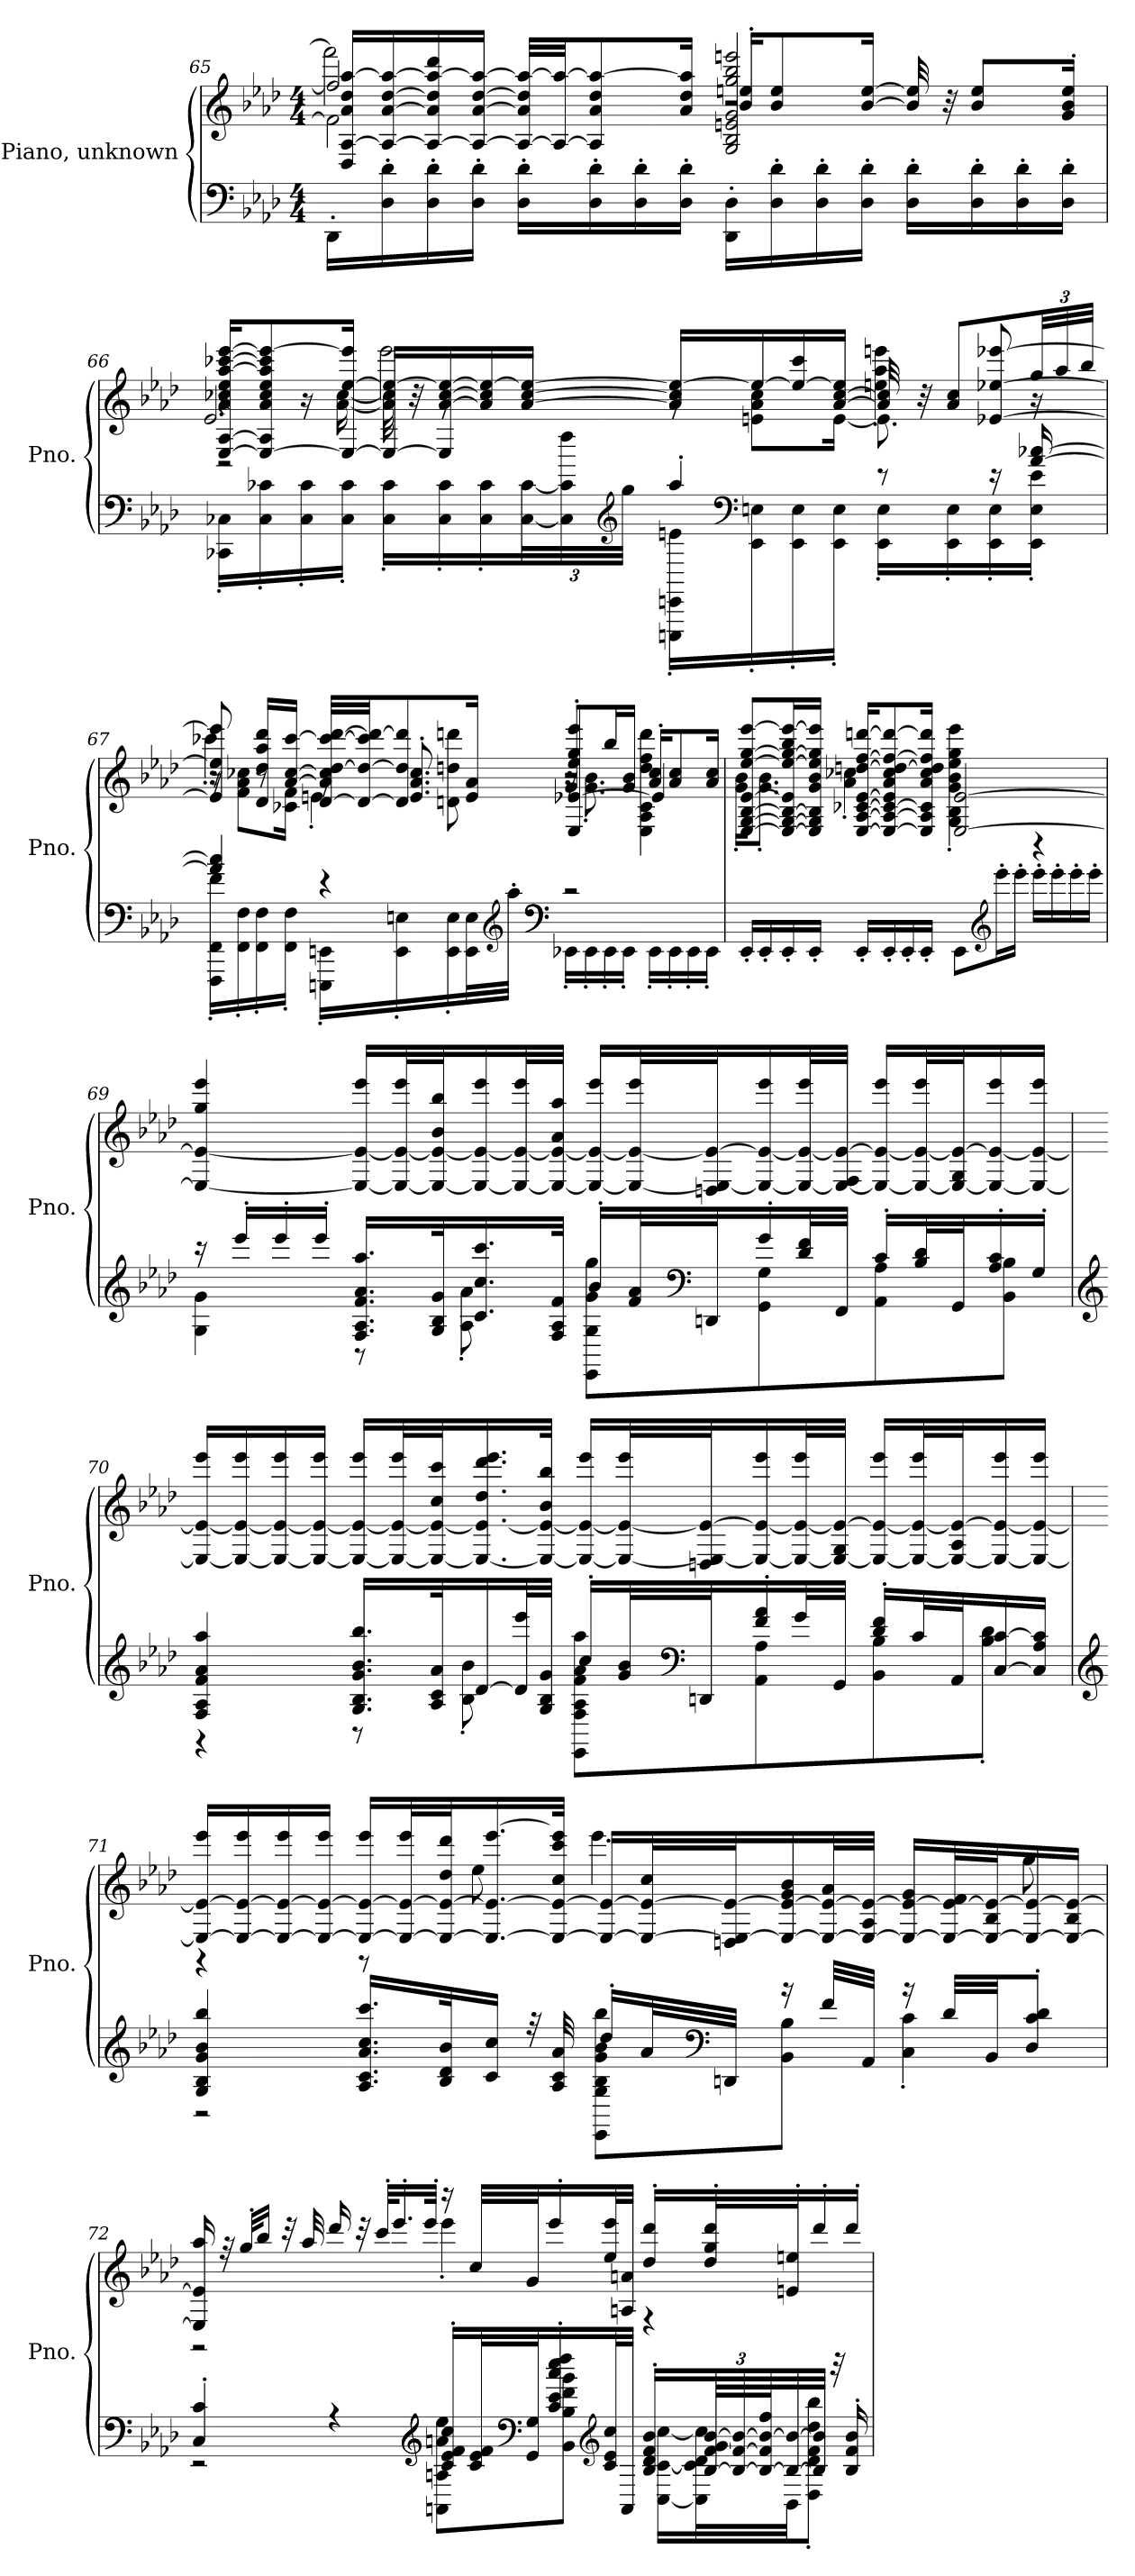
**kern	**kern
*part1	*part1
*staff2	*staff1
*I"Piano, unknown	*
*I'Pno.	*
!!LO:LB:g=z
*clefF4	*clefG2
*k[b-e-a-d-]	*k[b-e-a-d-]
*M4/4	*M4/4
=65	=65
*	*^
*	*	*^
*	*	*	*^
16DD-'\LL	2ff/]	2fff\]	16D-/ [16A-/ 16a-/ 16dd-/ [16aa-/LL	2f\]
16D-\' 16d-\'	.	.	16A-/_ [16a-/ [16dd-/ 16aa-/_	.
16D-\' 16d-\'	.	.	16A-/_ 16a-/] 16dd-/] 16aa-/_ 16ddd-/	.
16D-\' 16d-\'JJ	.	.	16A-/_ [16a-/ [16dd-/ 16aa-/_JJ	.
16D-\' 16d-\'LL	.	.	32A-/_ 32a-/] 32dd-/] 32aa-/_LLL	.
.	.	.	32A-/_ 32aa-/_JJ	.
16D-\' 16d-\'	.	.	8A-/] 8a-/ 8dd-/ 8aa-/_	.
16D-\' 16d-\'	.	.	.	.
16D-\' 16d-\'JJ	.	.	16a-/ 16dd-/ 16aa-/]Jk	.
16DD-\' 16D-\'LL	2G/ 2B-/ 2en/ 2g/ 2gg/ 2bb-/ 2eeen/	2r	16b-/' 16een/'KL	2r
16D-\' 16d-\'	.	.	8b-/ 8ee/	.
16D-\' 16d-\'	.	.	.	.
16D-\' 16d-\'JJ	.	.	[16b-/ [16ee/Jk	.
16D-\' 16d-\'LL	.	.	32b-/] 32ee/]	.
.	.	.	32r	.
16D-\' 16d-\'	.	.	8b-/ 8ee/L	.
16D-\' 16d-\'	.	.	.	.
16D-\' 16d-\'JJ	.	.	16g/' 16b-/' 16ee/'Jk	.
!!LO:LB:g=z	!!	!!	!!
=66	=66	=66	=66	=66
*^	*	*	*	*
2r	16CC-X\' 16C-X\'LL	[16E-/ [16A-/ 16a-/ 16cc-X/ 16ee-/ [16aa-/ [16ccc-X/ [16eee-/KL	4r	2.e-/	8r
.	16C-\' 16c-X\'	8E-/_ 8A-/] 8a-/ 8cc-/ 8ee-/ 8aa-/] 8ccc-/] 8eee-/_	.	.	.
.	16C-\' 16c-\'	.	.	.	16r
.	16C-\' 16c-\'JJ	16E-/_ [16ee-/ 16eee-/]Jk	.	.	[16a-\ [16cc-\
.	16C-\' 16c-\'LL	16E-/_ 16ee-/_LL	2eee-\	.	32a-\] 32cc-\]
.	.	.	.	.	32r
.	16C-\' 16c-\'	16E-/] [16a-/ [16cc-/ 16ee-/_	.	.	16r
.	16C-\' 16c-\'	16a-/] 16cc-/] 16ee-/_	.	.	8r
*	*Xbrackettup	*	*	*	*
.	[48C-\ [48c-\L	[16a-/ [16cc-/ 16ee-/_JJ	.	.	.
.	48C-\] 48c-\] 48ff\	.	.	.	.
*clefG2	*	*	*	*	*
.	48gg\JJJ	.	.	.	.
4aa-'/	16EEEn\' 16EEn\' 16en\'LL	16a-/] 16cc-/] 16ee-/_LL	.	.	16r
*clefF4	*	*	*	*	*
.	16EE\' 16En\'	16ee-/_	.	.	8en\ 8a-\ 8cc-\L
.	16EE\' 16E\'	16ee-/_ 16ccc-/	.	.	.
.	16EE\' 16E\'JJ	[16a-/ [16cc-/ 16ee-/]JJ	.	.	[16e\Jk
8r	16EE\' 16E\'LL	32a-/] 32cc-/]	4een\' 4aa-\' 4eeen\'	8r	8.e\]
.	.	32r	.	.	.
.	16EE\' 16E\'	8a-/ 8cc-/L	.	.	.
16r	16EE\' 16E\'	.	.	[8e-X/ [8ee-X/ [8eee-X/	.
*	*	*Xbrackettup	*	*	*
[16a-/ [16cc-X/	16EE\' 16E\' 16e\'JJ	48gg/LL	.	.	16r
.	.	48aa-/	.	.	.
.	.	48bb-/JJJ	.	.	.
!!LO:PB:g=z	!!	!!	!!
=67	=67	=67	=67	=67	=67
4a-/] 4cc-/]	16FFF\' 16FF\' 16f\'LL	8r	16r	8e-/] 8ee-/] 8eee-/]	4ccc-X'\
.	16FF\' 16F\'	.	8f\ 8a-\ 8cc-X\L	.	.
.	16FF\' 16F\'	16d-/ 16dd-/ 16aa-/ 16ddd-/LL	.	8r	.
.	16FF\' 16F\'JJ	[16a-/ [16cc-/ [16ccc-/JJ	16c-X\ 16f\Jk	.	.
4r	16EEEn\' 16EEn\'LL	[32d-/ 32a-/] 32cc-/] [32dd-/ 32ccc-/_ [32ddd-/LLL	4en'\	16r	8r
.	.	32d-/_ 32dd-/_ 32ccc-/] 32ddd-/_JJ	.	.	.
.	16EE\' 16En\'	8d-/] 8dd-/] 8ddd-/]	.	8.e/' 8.a-/' 8.cc-/'	.
.	16EE\' 16E\'	.	.	.	8dn\ 8ddn\ 8dddn\
.	32EE\ 32E\L	16e/ 16a-/Jk	.	.	.
*clefG2	*	*	*	*	*
.	32aa-'\JJJ	.	.	.	.
*clefF4	*	*	*	*	*
2r	16EE-X'\LL	8g'/L	2r	4E-/ [4e-X/ 4ee-/ 4gg/ 4eee-/	16r
.	16EE-'\	.	.	.	8.g\' 8.b-\'
.	16EE-'\	16bb-/L	.	.	.
.	16EE-'\JJ	16g/ 16b-/JJ	.	.	.
.	16EE-'\LL	16a-/' 16cc-/'KL	.	4e-/]	4E-\ 4A-\ 4c-\ 4dd\ 4ff\ 4ddd\
.	16EE-'\	8a-/ 8cc-/	.	.	.
.	16EE-'\	.	.	.	.
.	16EE-'\JJ	16a-/ 16cc-/Jk	.	.	.
*v	*v	*	*	*	*
*	*	*v	*v	*v
!!LO:LB:g=z
=68	=68	=68
16EE-'/LL	[8E-/ [8G/ [8B-/ [8e-/ [8ee-/ [8gg/ [8eee-/L	16g\' 16b-\'KL
16EE-'/	.	8.g\' 8.b-\'J
16EE-'/	16E-/_ 16G/_ 16B-/_ 16e-/] 16ee-/_ 16gg/_ 16bb-/ 16eee-/_L	.
16EE-'/JJ	16E-/] 16G/] 16B-/] 16g/ 16b-/ 16ee-/] 16gg/] 16eee-/]JJ	.
16EE-'/LL	[16E-/ [16A-/ [16c-X/ [16e-/ [16ddn/ [16ff/ [16dddn/KL	4a-\' 4cc-X\'
16EE-'/	8E-/_ 8A-/_ 8c-/_ 8e-/] 8a-/ 8cc-/ 8dd/_ 8ff/_ 8ddd/_	.
16EE-'/	.	.
16EE-'/JJ	16E-/] 16A-/] 16c-/] 16a-/ 16cc-/ 16dd/] 16ff/] 16ddd/]Jk	.
8EE-\L	[2E-/ [2e-/	4G\' 4B-\' 4g\' 4b-\' 4ee-\' 4gg\' 4eee-\'
*clefG2	*	*
16eee-'\L	.	.
16eee-'\JJ	.	.
16eee-'\LL	.	4r
16eee-'\	.	.
16eee-'\	.	.
16eee-'\JJ	.	.
*	*v	*v
!!LO:LB:g=z
=69	=69
*^	*
16r	4G\ 4g\	4E-/_ 4e-/_ 4gg/ 4eee-/
16eee-'/LL	.	.
16eee-'/	.	.
16eee-'/JJ	.	.
16.F/ 16.A-/ 16.f/ 16.a-/ 16.aa-/LL	8r	16E-/_ 16e-/_ 16eee-/LL
.	.	32E-/_ 32e-/_ 32eee-/L
32G/ 32B-/ 32g/K	.	32E-/_ 32e-/_ 32b-/ 32bb-/J
16.c/ 16.cc/ 16.ccc/	8A-\' 8a-\'	16E-/_ 16e-/_ 16eee-/
.	.	32E-/_ 32e-/_ 32eee-/L
32F/ 32A-/ 32f/JJk	.	32E-/_ 32e-/_ 32a-/ 32aa-/JJJ
16b-'/LL	8EE-\ 8G\ 8g\ 8gg\L	16E-/_ 16e-/_ 16eee-/LL
32f/ 32a-/L	.	32E-/_ 32e-/_ 32eee-/L
*clefF4	*	*
32DDn/J	.	32Dn/ 32E-/_ 32e-/_J
16g'/	8GG\ 8G\	16E-/_ 16e-/_ 16eee-/
32d-/ 32f/L	.	32E-/_ 32e-/_ 32eee-/L
32FF/JJJ	.	32E-/_ 32F/ 32e-/_JJJ
16c'/LL	8AA-\ 8A-\	16E-/_ 16e-/_ 16eee-/LL
32B-/ 32d-/L	.	32E-/_ 32e-/_ 32eee-/L
32GG/J	.	32E-/_ 32G/ 32e-/_J
16A-/' 16c/'	8BB-\ 8B-\J	16E-/_ 16e-/_ 16eee-/
16G'/JJ	.	16E-/_ 16e-/_ 16eee-/JJ
!!LO:LB:g=z
=70	=70	=70
*clefG2	*	*
4F/ 4A-/ 4f/ 4a-/ 4aa-/	4r	16E-/_ 16e-/_ 16eee-/LL
.	.	16E-/_ 16e-/_ 16eee-/
.	.	16E-/_ 16e-/_ 16eee-/
.	.	16E-/_ 16e-/_ 16eee-/JJ
16.G/ 16.B-/ 16.g/ 16.b-/ 16.bb-/LL	8r	16E-/_ 16e-/_ 16eee-/LL
.	.	32E-/_ 32e-/_ 32eee-/L
32A-/ 32c/ 32a-/K	.	32E-/_ 32e-/_ 32cc/ 32ccc/J
[16d-/	8B-\' 8b-\'	16.E-/_ 16.e-/_ 16.dd-/ 16.ddd-/ 16.eee-/
32d-/] 32eee-/L	.	.
32G/ 32B-/ 32g/JJJ	.	32E-/_ 32e-/_ 32b-/ 32bb-/JJk
16cc'/LL	8EE-\ 8F\ 8A-\ 8f\ 8a-\ 8aa-\L	16E-/_ 16e-/_ 16eee-/LL
32g/ 32b-/L	.	32E-/_ 32e-/_ 32eee-/L
*clefF4	*	*
32DDn/J	.	32Dn/ 32E-/_ 32e-/_J
16f/' 16a-/'	8AA-\ 8A-\	16E-/_ 16e-/_ 16eee-/
32g/L	.	32E-/_ 32e-/_ 32eee-/L
32GG/JJJ	.	32E-/_ 32G/ 32e-/_JJJ
16d-/' 16f/'LL	8BB-\ 8B-\	16E-/_ 16e-/_ 16eee-/LL
32c/L	.	32E-/_ 32e-/_ 32eee-/L
32AA-/J	.	32E-/_ 32A-/ 32e-/_J
[16C/ [16c/	8B-\' 8d-\'J	16E-/_ 16e-/_ 16eee-/
16C/] 16A-/ 16c/]JJ	.	16E-/_ 16e-/_ 16eee-/JJ
!!LO:LB:g=z
=71	=71	=71
*clefG2	*	*
*	*	*^
4G/ 4B-/ 4g/ 4b-/ 4bb-/	2r	16E-/_ 16e-/_ 16eee-/LL	4r
.	.	16E-/_ 16e-/_ 16eee-/	.
.	.	16E-/_ 16e-/_ 16eee-/	.
.	.	16E-/_ 16e-/_ 16eee-/JJ	.
16.A-/ 16.c/ 16.a-/ 16.cc/ 16.ccc/LL	.	16E-/_ 16e-/_ 16eee-/LL	8r
.	.	32E-/_ 32e-/_ 32eee-/L	.
32B-/ 32d-/ 32b-/K	.	32E-/_ 32e-/_ 32dd-/ 32ddd-/J	.
16c/ 16cc/JJ	.	16.E-/_ 16.e-/_ [16.eee-/	8ee-\
32r	.	.	.
32A-/ 32c/ 32a-/	.	32E-/_ 32e-/_ 32cc/ 32ccc/ 32eee-/]JJk	.
16dd-'/LL	8EE-\ 8G\ 8B-\ 8g\ 8b-\ 8bb-\L	16E-/_ 16e-/_LL	4.eee-\
32a-/L	.	32E-/_ 32e-/_ 32cc/L	.
*clefF4	*	*	*
32DDn/JJJ	.	32Dn/ 32E-/_ 32e-/_J	.
16r	8BB-\ 8B-\J	16E-/_ 16e-/_ 16g/ 16b-/	.
32f/LLL	.	32E-/_ 32e-/_ 32a-/L	.
32AA-/JJJ	.	32E-/_ 32A-/ 32e-/_JJJ	.
16r	4C\' 4c\'	16E-/_ 16e-/_ 16g/LL	.
32d-/LLL	.	32E-/_ 32e-/_ 32f/L	.
32BB-/JJ	.	32E-/_ 32B-/ 32e-/_J	.
8D-/' 8c/' 8d-/'J	.	16E-/_ 16e-/_	8gg\
.	.	16E-/_ 16B-/ 16e-/_JJ	.
!!LO:LB:g=z	!!
=72	=72	=72	=72
4C/' 4c/'	2r	16E-/] 16e-/] 16aa-/	2r
.	.	32r	.
.	.	32gg'/KLL	.
.	.	16bb-/JJ	.
.	.	32r	.
.	.	32aa-/	.
4r	.	16ddd-/	.
.	.	32r	.
.	.	32ccc'/KLL	.
.	.	16.eee-'/	.
.	.	32eee-'/JJk	.
*clefG2	*	*	*
16c/' 16e-/' 16f/' 16cc/'LL	8AAn\ 8An\ 8an\ 8ee-\L	16r	4eee-'\
32c/ 32e-/ 32f/L	.	32cc/LLL	.
*clefF4	*	*	*
32GG/ 32G/J	.	32g/J	.
16c/' 16e-/' 16cc/' 16ee-/' 16ff/'	8BB-\ 8B-\ 8f\ 8b-\J	16eee-'/	.
*clefG2	*	*	*
32c/ 32e-/ 32cc/L	.	32ee-/ 32eee-/L	.
32AA/JJJ	.	32An/ 32an/JJJ	.
16B-/' 16d-/' 16f/' 16b-/'LL	[16C\ [16c\ [16cc\LL	16dd-/' 16ddd-/'LL	4r
[96B-/ [96f/ 96g/ [96b-/LL	32C\] 32c\] 32d-\ 32cc\]L	32dd-/' 32gg/' 32ddd-/'L	.
96B-/_ 96f/_ 96b-/_	.	.	.
96B-/_ 96f/] 96b-/_ 96ff/J	.	.	.
32B-/_ 32b-/_	32BB-\JJ	32en/' 32een/'J	.
32B-/] 32b-/]JJJ	8D-\' 8d-\' 8f\' 8dd-\' 8bb-\'J	16ddd-'/	.
32r	.	.	.
16B-/' 16f/' 16b-/'	.	16ddd-'/JJ	.
*v	*v	*	*
*	*v	*v
=	=
*-	*-
